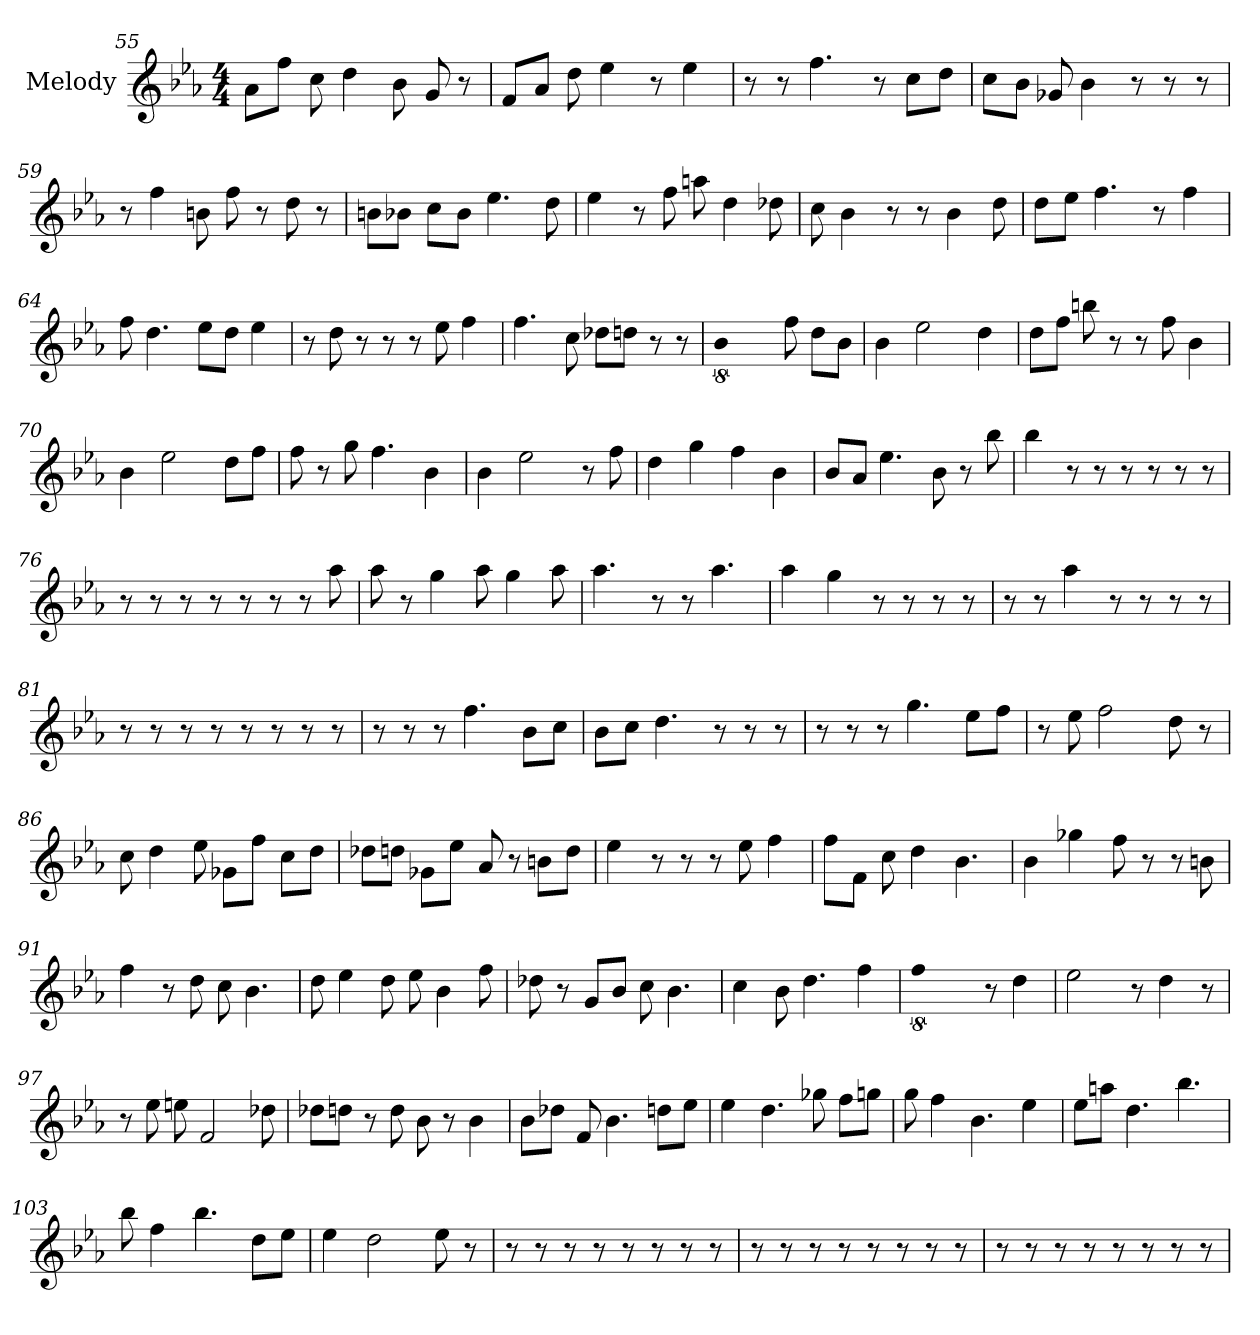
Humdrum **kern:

**kern
*part1
*staff1
*I"Melody
*clefG2
*k[b-e-a-]
*E-:
*M4/4
=55
8a-\L
8ff\J
8cc
4dd
8b-
8g
8r
=56
8f/L
8a-/J
8dd
4ee-
8r
4ee-
=57
8r
8r
4.ff
8r
8cc\L
8dd\J
=58
8cc\L
8b-\J
8g-
4b-
8r
8r
8r
=59
8r
4ff
8b
8ff
8r
8dd
8r
=60
8b\L
8b-\J
8cc\L
8b-\J
4.ee-
8dd
=61
4ee-
8r
8ff
8aa
4dd
8dd-
=62
8cc
4b-
8r
8r
4b-
8dd
=63
8dd\L
8ee-\J
4.ff
8r
4ff
=64
8ff
4.dd
8ee-\L
8dd\J
4ee-
=65
8r
8dd
8r
8r
8r
8ee-
4ff
=66
4.ff
8cc
8dd-\L
8dd\J
8r
8r
=67
!LO:N:vis=2
8%5b-
8ff
8dd\L
8b-\J
=68
4b-
2ee-
4dd
=69
8dd\L
8ff\J
8bb
8r
8r
8ff
4b-
=70
4b-
2ee-
8dd\L
8ff\J
=71
8ff
8r
8gg
4.ff
4b-
=72
4b-
2ee-
8r
8ff
=73
4dd
4gg
4ff
4b-
=74
8b-/L
8a-/J
4.ee-
8b-
8r
8bb-
=75
4bb-
8r
8r
8r
8r
8r
8r
=76
8r
8r
8r
8r
8r
8r
8r
8aa-
=77
8aa-
8r
4gg
8aa-
4gg
8aa-
=78
4.aa-
8r
8r
4.aa-
=79
4aa-
4gg
8r
8r
8r
8r
=80
8r
8r
4aa-
8r
8r
8r
8r
=81
8r
8r
8r
8r
8r
8r
8r
8r
=82
8r
8r
8r
4.ff
8b-\L
8cc\J
=83
8b-\L
8cc\J
4.dd
8r
8r
8r
=84
8r
8r
8r
4.gg
8ee-\L
8ff\J
=85
8r
8ee-
2ff
8dd
8r
=86
8cc
4dd
8ee-
8g-\L
8ff\J
8cc\L
8dd\J
=87
8dd-\L
8dd\J
8g-\L
8ee-\J
8a-
8r
8b\L
8dd\J
=88
4ee-
8r
8r
8r
8ee-
4ff
=89
8ff\L
8f\J
8cc
4dd
4.b-
=90
4b-
4gg-
8ff
8r
8r
8b
=91
4ff
8r
8dd
8cc
4.b-
=92
8dd
4ee-
8dd
8ee-
4b-
8ff
=93
8dd-
8r
8g/L
8b-/J
8cc
4.b-
=94
4cc
8b-
4.dd
4ff
=95
!LO:N:vis=2
8%5ff
8r
4dd
=96
2ee-
8r
4dd
8r
=97
8r
8ee-
8ee
2f
8dd-
=98
8dd-\L
8dd\J
8r
8dd
8b-
8r
4b-
=99
8b-\L
8dd-\J
8f
4.b-
8dd\L
8ee-\J
=100
4ee-
4.dd
8gg-
8ff\L
8gg\J
=101
8gg
4ff
4.b-
4ee-
=102
8ee-\L
8aa\J
4.dd
4.bb-
=103
8bb-
4ff
4.bb-
8dd\L
8ee-\J
=104
4ee-
2dd
8ee-
8r
=105
8r
8r
8r
8r
8r
8r
8r
8r
=106
8r
8r
8r
8r
8r
8r
8r
8r
=107
8r
8r
8r
8r
8r
8r
8r
8r
=
*-
